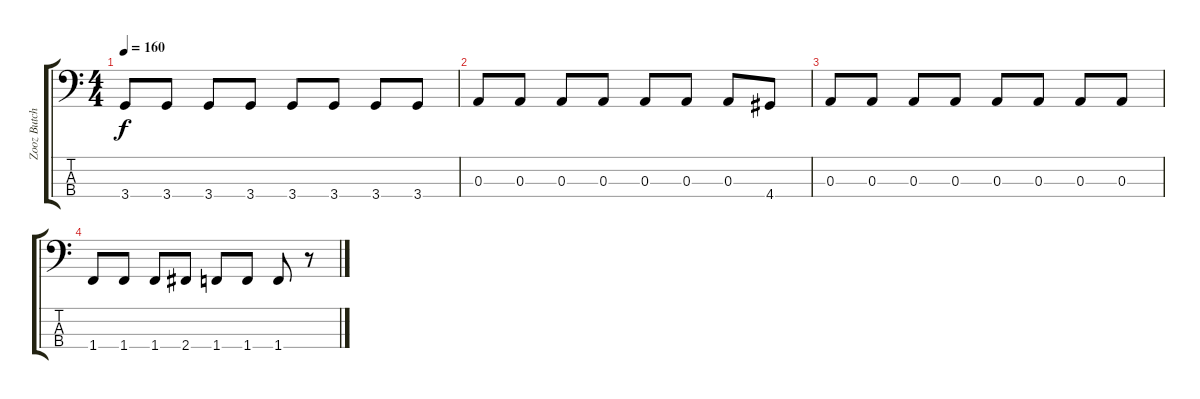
\track ("Zooz Butcher" "Zooz Butch") {instrument electricbasspick}
\staff {score tabs}
\tuning (G2 D2 A1 E1) {hide}
\ts (4 4)
\tempo 160
\clef f4
\ks c
3.4.8{dy f} 3.4.8 3.4.8 3.4.8 3.4.8 3.4.8 3.4.8 3.4.8 |
0.3.8 0.3.8 0.3.8 0.3.8 0.3.8 0.3.8 0.3.8 4.4.8 |
0.3.8 0.3.8 0.3.8 0.3.8 0.3.8 0.3.8 0.3.8 0.3.8 |
1.4.8 1.4.8 1.4.8 2.4.8 1.4.8 1.4.8 1.4.8 r.8
